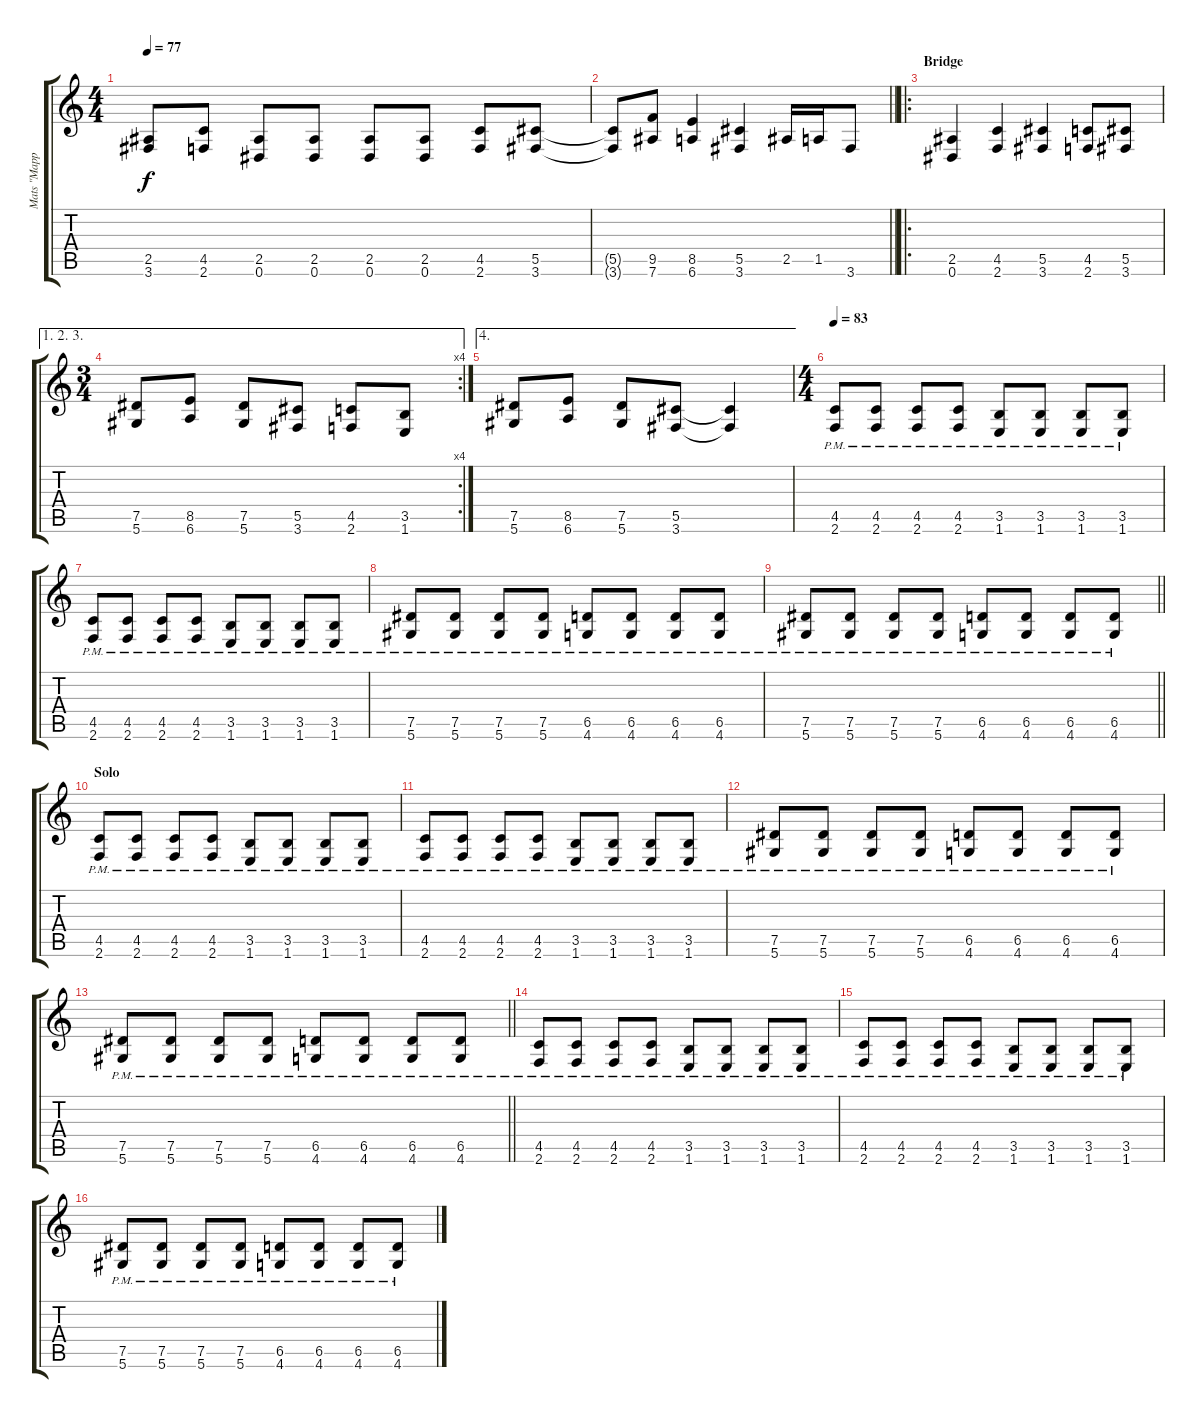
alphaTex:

\track ("Mats \"Mappe\" Björkman" "Mats \"Mapp") {instrument overdrivenguitar}
\staff {score tabs}
\tuning (Eb4 Bb3 Gb3 Db3 Ab2 Eb2) {hide}
\ts (4 4)
\tempo 77
\clef g2
\ks c
(2.5 3.6).8{dy f} (4.5 2.6).8 (2.5 0.6).8 (2.5 0.6).8 (2.5 0.6).8 (2.5 0.6).8 (4.5 2.6).8 (5.5 3.6).8 |
\barLineRight lightlight
(5.5{t} 3.6{t}).8 (9.5 7.6).8 (8.5 6.6).4 (5.5 3.6).4 2.5.16 1.5.16 3.6.8 |
\ro
\section ("" "Bridge")
(2.5 0.6).4 (4.5 2.6).4 (5.5 3.6).4 (4.5 2.6).8 (5.5 3.6).8 |
\ae (1 2 3)
\rc 4
\ts (3 4)
(7.5 5.6).8 (8.5 6.6).8 (7.5 5.6).8 (5.5 3.6).8 (4.5 2.6).8 (3.5 1.6).8 |
\ae 4
(7.5 5.6).8 (8.5 6.6).8 (7.5 5.6).8 (5.5 3.6).8 (5.5{t} 3.6{t}).4 |
\ts (4 4)
\tempo 83
(4.5 2.6{pm}).8 (4.5 2.6{pm}).8 (4.5 2.6{pm}).8 (4.5 2.6{pm}).8 (3.5 1.6{pm}).8 (3.5 1.6{pm}).8 (3.5 1.6{pm}).8 (3.5 1.6{pm}).8 |
(4.5 2.6{pm}).8 (4.5 2.6{pm}).8 (4.5 2.6{pm}).8 (4.5 2.6{pm}).8 (3.5 1.6{pm}).8 (3.5 1.6{pm}).8 (3.5 1.6{pm}).8 (3.5 1.6{pm}).8 |
(7.5 5.6{pm}).8 (7.5 5.6{pm}).8 (7.5 5.6{pm}).8 (7.5 5.6{pm}).8 (6.5 4.6{pm}).8 (6.5 4.6{pm}).8 (6.5 4.6{pm}).8 (6.5 4.6{pm}).8 |
\barLineRight lightlight
(7.5 5.6{pm}).8 (7.5 5.6{pm}).8 (7.5 5.6{pm}).8 (7.5 5.6{pm}).8 (6.5 4.6{pm}).8 (6.5 4.6{pm}).8 (6.5 4.6{pm}).8 (6.5 4.6{pm}).8 |
\section ("" "Solo")
(4.5 2.6{pm}).8 (4.5 2.6{pm}).8 (4.5 2.6{pm}).8 (4.5 2.6{pm}).8 (3.5 1.6{pm}).8 (3.5 1.6{pm}).8 (3.5 1.6{pm}).8 (3.5 1.6{pm}).8 |
(4.5 2.6{pm}).8 (4.5 2.6{pm}).8 (4.5 2.6{pm}).8 (4.5 2.6{pm}).8 (3.5 1.6{pm}).8 (3.5 1.6{pm}).8 (3.5 1.6{pm}).8 (3.5 1.6{pm}).8 |
(7.5 5.6{pm}).8 (7.5 5.6{pm}).8 (7.5 5.6{pm}).8 (7.5 5.6{pm}).8 (6.5 4.6{pm}).8 (6.5 4.6{pm}).8 (6.5 4.6{pm}).8 (6.5 4.6{pm}).8 |
\barLineRight lightlight
(7.5 5.6{pm}).8 (7.5 5.6{pm}).8 (7.5 5.6{pm}).8 (7.5 5.6{pm}).8 (6.5 4.6{pm}).8 (6.5 4.6{pm}).8 (6.5 4.6{pm}).8 (6.5 4.6{pm}).8 |
(4.5 2.6{pm}).8 (4.5 2.6{pm}).8 (4.5 2.6{pm}).8 (4.5 2.6{pm}).8 (3.5 1.6{pm}).8 (3.5 1.6{pm}).8 (3.5 1.6{pm}).8 (3.5 1.6{pm}).8 |
(4.5 2.6{pm}).8 (4.5 2.6{pm}).8 (4.5 2.6{pm}).8 (4.5 2.6{pm}).8 (3.5 1.6{pm}).8 (3.5 1.6{pm}).8 (3.5 1.6{pm}).8 (3.5 1.6{pm}).8 |
(7.5 5.6{pm}).8 (7.5 5.6{pm}).8 (7.5 5.6{pm}).8 (7.5 5.6{pm}).8 (6.5 4.6{pm}).8 (6.5 4.6{pm}).8 (6.5 4.6{pm}).8 (6.5 4.6{pm}).8
